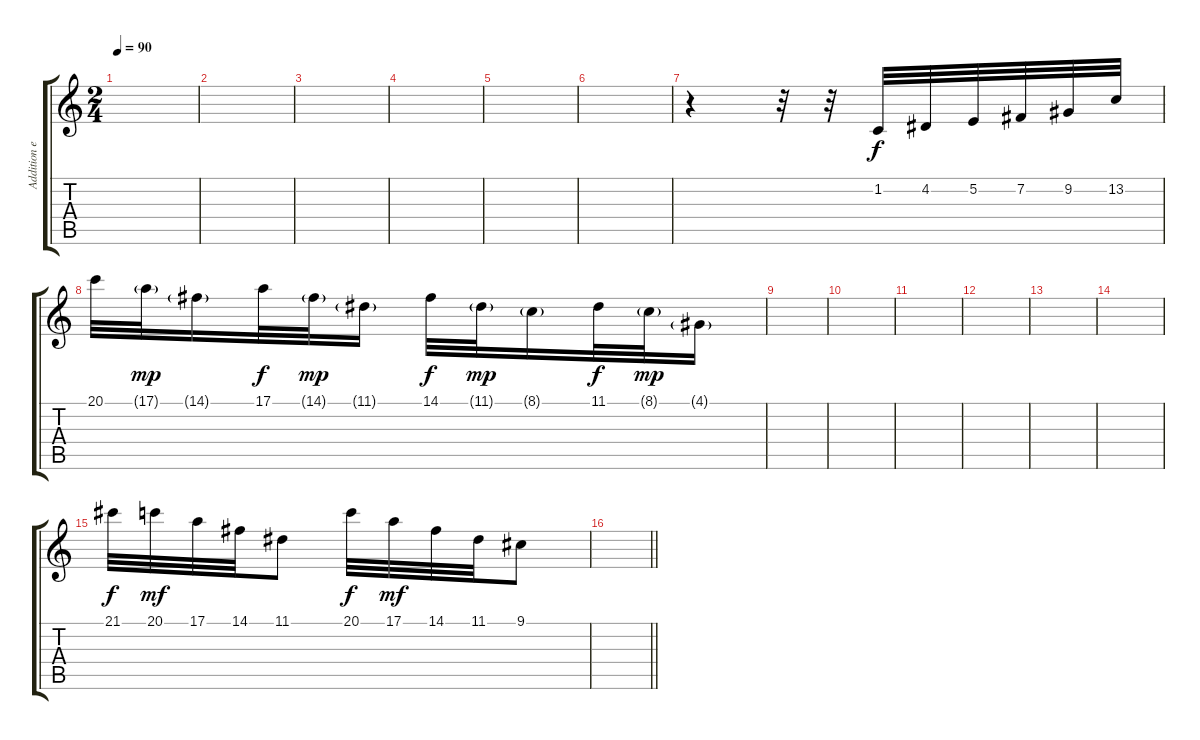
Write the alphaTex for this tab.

\track ("Addition effects + instruments" "Addition e") {instrument stringensemble1}
\staff {score tabs}
\tuning (E4 B3 G3 D3 A2 E2) {hide}
\ts (2 4)
\tempo 90
\clef g2
\ks c
|
|
|
|
|
|
r.4 r.32 r.32 1.2.32{dy f} 4.2.32 5.2.32 7.2.32 9.2.32 13.2.32 |
20.1.32 17.1{g}.32{dy mp} 14.1{g}.16 17.1.32{dy f} 14.1{g}.32{dy mp} 11.1{g}.16 14.1.32{dy f} 11.1{g}.32{dy mp} 8.1{g}.16 11.1.32{dy f} 8.1{g}.32{dy mp} 4.1{g}.16 |
|
|
|
|
|
|
21.1.32{dy f} 20.1.32{dy mf} 17.1.32 14.1.32 11.1.8 20.1.32{dy f} 17.1.32{dy mf} 14.1.32 11.1.32 9.1.8 |
\barLineRight lightlight
